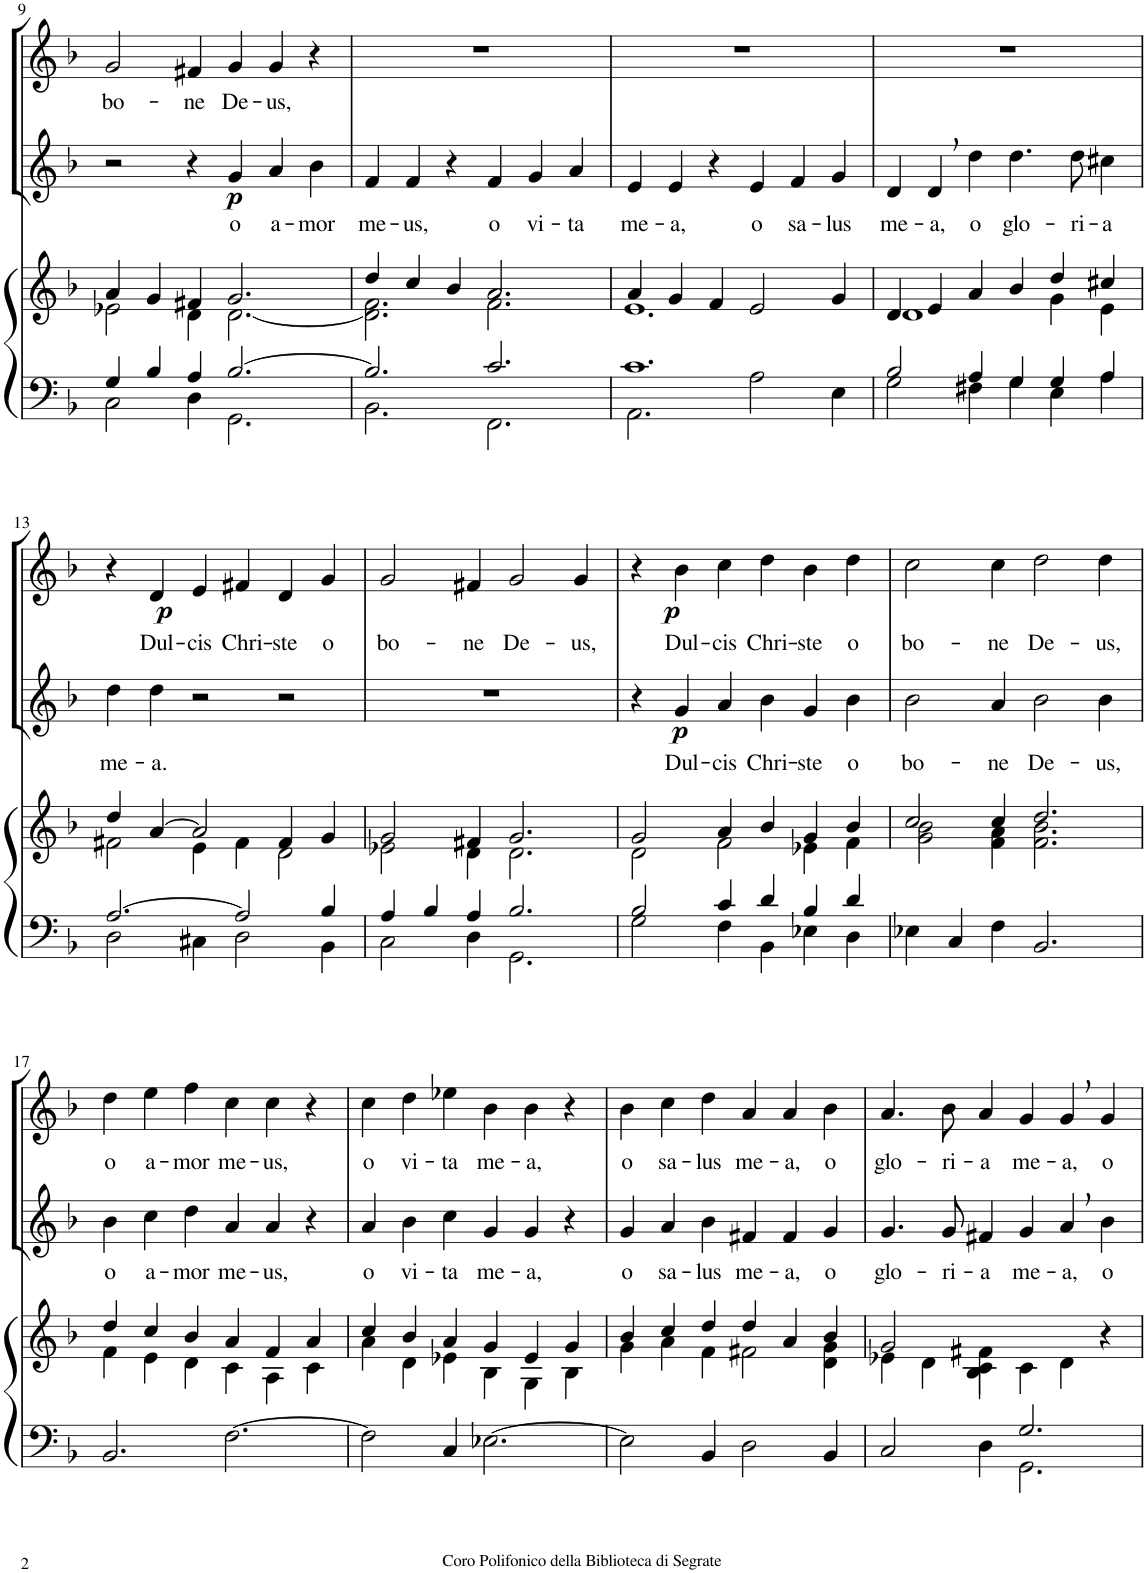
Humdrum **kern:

**kern	**kern	**kern	**text	**dynam	**kern	**text	**dynam
*part4	*part3	*part2	*part2	*part2	*part1	*part1	*part1
*staff4	*staff3	*staff2	*staff2	*staff2	*staff1	*staff1	*staff1
*I"md	*I"ms	*I"Alto	*	*	*I"Soprano	*	*
!!LO:PB:g=z
*clefF4	*clefG2	*clefG2	*	*	*clefG2	*	*
*k[b-]	*k[b-]	*k[b-]	*	*	*k[b-]	*	*
*F:	*F:	*F:	*	*	*F:	*	*
*M6/4	*M6/4	*M6/4	*	*	*M6/4	*	*
=9	=9	=9	=9	=9	=9	=9	=9
*^	*^	*	*	*	*	*	*
!	!	!	!	!	!	!	!	!LO:LY:b	!
4G/	2C\	4a/	2e-X\	2r	.	.	2g/	bo-	.
4B-/	.	4g/	.	.	.	.	.	.	.
!	!	!	!	!	!	!	!	!LO:LY:b	!
4A/	4D\	4f#X/	4d\	4r	.	.	4f#X/	-ne	.
!	!	!	!	!	!LO:LY:b	!LO:DY:b	!	!LO:LY:b	!
[2.B-/	2.GG\	2.g/	[2.d\	4g/	o	p	4g/	De-	.
!	!	!	!	!	!LO:LY:b	!	!	!LO:LY:b	!
.	.	.	.	4a/	a-	.	4g/	-us,	.
!	!	!	!	!	!LO:LY:b	!	!	!	!
.	.	.	.	4b-\	-mor	.	4r	.	.
=10	=10	=10	=10	=10	=10	=10	=10	=10	=10
!	!	!	!	!	!LO:LY:b	!	!	!	!
2.B-/]	2.BB-\	4dd/	2.d\] 2.f\	4f/	me-	.	1.r	.	.
!	!	!	!	!	!LO:LY:b	!	!	!	!
.	.	4cc/	.	4f/	-us,	.	.	.	.
.	.	4b-/	.	4r	.	.	.	.	.
!	!	!	!	!	!LO:LY:b	!	!	!	!
2.c/	2.FF\	2.a/	2.f\	4f/	o	.	.	.	.
!	!	!	!	!	!LO:LY:b	!	!	!	!
.	.	.	.	4g/	vi-	.	.	.	.
!	!	!	!	!	!LO:LY:b	!	!	!	!
.	.	.	.	4a/	-ta	.	.	.	.
=11	=11	=11	=11	=11	=11	=11	=11	=11	=11
!	!	!	!	!	!LO:LY:b	!	!	!	!
1.c	2.AA\	4a/	1.e	4e/	me-	.	1.r	.	.
!	!	!	!	!	!LO:LY:b	!	!	!	!
.	.	4g/	.	4e/	-a,	.	.	.	.
.	.	4f/	.	4r	.	.	.	.	.
!	!	!	!	!	!LO:LY:b	!	!	!	!
.	2A\	2e/	.	4e/	o	.	.	.	.
!	!	!	!	!	!LO:LY:b	!	!	!	!
.	.	.	.	4f/	sa-	.	.	.	.
!	!	!	!	!	!LO:LY:b	!	!	!	!
.	4E\	4g/	.	4g/	-lus	.	.	.	.
=12	=12	=12	=12	=12	=12	=12	=12	=12	=12
!	!	!	!	!	!LO:LY:b	!	!	!	!
2B-/	2G\	4d/	1d	4d/	me-	.	1.r	.	.
!	!	!	!	!	!LO:LY:b	!	!	!	!
.	.	4e/	.	4d,/	-a,	.	.	.	.
!	!	!	!	!	!LO:LY:b	!	!	!	!
4A/	4F#X\	4a/	.	4dd\	o	.	.	.	.
!	!	!	!	!	!LO:LY:b	!	!	!	!
4G/	4G\	4b-/	.	4.dd\	glo-	.	.	.	.
4G/	4E\	4dd/	4g\	.	.	.	.	.	.
!	!	!	!	!	!LO:LY:b	!	!	!	!
.	.	.	.	8dd\	-ri-	.	.	.	.
!	!	!	!	!	!LO:LY:b	!	!	!	!
4A/	4A\	4cc#X/	4e\	4cc#X\	-a	.	.	.	.
!!LO:LB:g=z
=13	=13	=13	=13	=13	=13	=13	=13	=13	=13
!	!	!	!	!	!LO:LY:b	!	!	!	!
[2.A/	2D\	4dd/	2f#X\	4dd\	me-	.	4r	.	.
!	!	!	!	!	!LO:LY:b	!	!	!LO:LY:b	!LO:DY:b
.	.	[4a/	.	4dd\	-a.	.	4d/	Dul-	p
!	!	!	!	!	!	!	!	!LO:LY:b	!
.	4C#X\	2a/]	4e\	2r	.	.	4e/	-cis	.
!	!	!	!	!	!	!	!	!LO:LY:b	!
2A/]	2D\	.	4f#\	.	.	.	4f#X/	Chri-	.
!	!	!	!	!	!	!	!	!LO:LY:b	!
.	.	4f#/	2d\	2r	.	.	4d/	-ste	.
!	!	!	!	!	!	!	!	!LO:LY:b	!
4B-/	4BB-\	4g/	.	.	.	.	4g/	o	.
=14	=14	=14	=14	=14	=14	=14	=14	=14	=14
!	!	!	!	!	!	!	!	!LO:LY:b	!
4A/	2C\	2g/	2e-X\	1.r	.	.	2g/	bo-	.
4B-/	.	.	.	.	.	.	.	.	.
!	!	!	!	!	!	!	!	!LO:LY:b	!
4A/	4D\	4f#X/	4d\	.	.	.	4f#X/	-ne	.
!	!	!	!	!	!	!	!	!LO:LY:b	!
2.B-/	2.GG\	2.g/	2.d\	.	.	.	2g/	De-	.
!	!	!	!	!	!	!	!	!LO:LY:b	!
.	.	.	.	.	.	.	4g/	-us,	.
=15	=15	=15	=15	=15	=15	=15	=15	=15	=15
2B-/	2G\	2g/	2d\	4r	.	.	4r	.	.
!	!	!	!	!	!LO:LY:b	!LO:DY:b	!	!LO:LY:b	!LO:DY:b
.	.	.	.	4g/	Dul-	p	4b-\	Dul-	p
!	!	!	!	!	!LO:LY:b	!	!	!LO:LY:b	!
4c/	4F\	4a/	2f\	4a/	-cis	.	4cc\	-cis	.
!	!	!	!	!	!LO:LY:b	!	!	!LO:LY:b	!
4d/	4BB-\	4b-/	.	4b-\	Chri-	.	4dd\	Chri-	.
!	!	!	!	!	!LO:LY:b	!	!	!LO:LY:b	!
4B-/	4E-X\	4g/	4e-X\	4g/	-ste	.	4b-\	-ste	.
!	!	!	!	!	!LO:LY:b	!	!	!LO:LY:b	!
4d/	4D\	4b-/	4f\	4b-\	o	.	4dd\	o	.
=16	=16	=16	=16	=16	=16	=16	=16	=16	=16
!	!	!	!	!	!LO:LY:b	!	!	!LO:LY:b	!
*v	*v	*	*	*	*	*	*	*	*
4E-X\	2cc/	2g\ 2b-\	2b-\	bo-	.	2cc\	bo-	.
4C/	.	.	.	.	.	.	.	.
!	!	!	!	!LO:LY:b	!	!	!LO:LY:b	!
4F\	4cc/	4f\ 4a\	4a/	-ne	.	4cc\	-ne	.
!	!	!	!	!LO:LY:b	!	!	!LO:LY:b	!
2.BB-/	2.dd/	2.f\ 2.b-\	2b-\	De-	.	2dd\	De-	.
!	!	!	!	!LO:LY:b	!	!	!LO:LY:b	!
.	.	.	4b-\	-us,	.	4dd\	-us,	.
!!LO:LB:g=z
=17	=17	=17	=17	=17	=17	=17	=17	=17
!	!	!	!	!LO:LY:b	!	!	!LO:LY:b	!
2.BB-/	4dd/	4f\	4b-\	o	.	4dd\	o	.
!	!	!	!	!LO:LY:b	!	!	!LO:LY:b	!
.	4cc/	4e\	4cc\	a-	.	4ee\	a-	.
!	!	!	!	!LO:LY:b	!	!	!LO:LY:b	!
.	4b-/	4d\	4dd\	-mor	.	4ff\	-mor	.
!	!	!	!	!LO:LY:b	!	!	!LO:LY:b	!
[2.F\	4a/	4c\	4a/	me-	.	4cc\	me-	.
!	!	!	!	!LO:LY:b	!	!	!LO:LY:b	!
.	4f/	4A\	4a/	-us,	.	4cc\	-us,	.
.	4a/	4c\	4r	.	.	4r	.	.
=18	=18	=18	=18	=18	=18	=18	=18	=18
!	!	!	!	!LO:LY:b	!	!	!LO:LY:b	!
2F\]	4cc/	4a\	4a/	o	.	4cc\	o	.
!	!	!	!	!LO:LY:b	!	!	!LO:LY:b	!
.	4b-/	4d\	4b-\	vi-	.	4dd\	vi-	.
!	!	!	!	!LO:LY:b	!	!	!LO:LY:b	!
4C/	4a/	4e-X\	4cc\	-ta	.	4ee-X\	-ta	.
!	!	!	!	!LO:LY:b	!	!	!LO:LY:b	!
[2.E-X\	4g/	4B-\	4g/	me-	.	4b-\	me-	.
!	!	!	!	!LO:LY:b	!	!	!LO:LY:b	!
.	4e-/	4G\	4g/	-a,	.	4b-\	-a,	.
.	4g/	4B-\	4r	.	.	4r	.	.
=19	=19	=19	=19	=19	=19	=19	=19	=19
!	!	!	!	!LO:LY:b	!	!	!LO:LY:b	!
2E-\]	4b-/	4g\	4g/	o	.	4b-\	o	.
!	!	!	!	!LO:LY:b	!	!	!LO:LY:b	!
.	4cc/	4a\	4a/	sa-	.	4cc\	sa-	.
!	!	!	!	!LO:LY:b	!	!	!LO:LY:b	!
4BB-/	4dd/	4f\	4b-\	-lus	.	4dd\	-lus	.
!	!	!	!	!LO:LY:b	!	!	!LO:LY:b	!
2D\	4dd/	2f#X\	4f#X/	me-	.	4a/	me-	.
!	!	!	!	!LO:LY:b	!	!	!LO:LY:b	!
.	4a/	.	4f#/	-a,	.	4a/	-a,	.
!	!	!	!	!LO:LY:b	!	!	!LO:LY:b	!
4BB-/	4b-/	4d\ 4g\	4g/	o	.	4b-\	o	.
=20	=20	=20	=20	=20	=20	=20	=20	=20
*^	*	*	*	*	*	*	*	*
!	!	!	!	!	!LO:LY:b	!	!	!LO:LY:b	!
2C/	2.ryy	4e-X\	2g/	4.g/	glo-	.	4.a/	glo-	.
.	.	4d\	.	.	.	.	.	.	.
!	!	!	!	!	!LO:LY:b	!	!	!LO:LY:b	!
.	.	.	.	8g/	-ri-	.	8b-\	-ri-	.
!	!	!	!	!	!LO:LY:b	!	!	!LO:LY:b	!
4D\	.	4B-\	4c\ 4f#X\	4f#X/	-a	.	4a/	-a	.
!	!	!	!	!	!LO:LY:b	!	!	!LO:LY:b	!
2.G/	2.GG\	4c\	2.ryy	4g/	me-	.	4g/	me-	.
!	!	!	!	!	!LO:LY:b	!	!	!LO:LY:b	!
.	.	4d\	.	4a,/	-a,	.	4g,/	-a,	.
!	!	!	!	!	!LO:LY:b	!	!	!LO:LY:b	!
.	.	4r	.	4b-\	o	.	4g/	o	.
*v	*v	*	*	*	*	*	*	*	*
*	*v	*v	*	*	*	*	*	*
=	=	=	=	=	=	=	=
*-	*-	*-	*-	*-	*-	*-	*-
